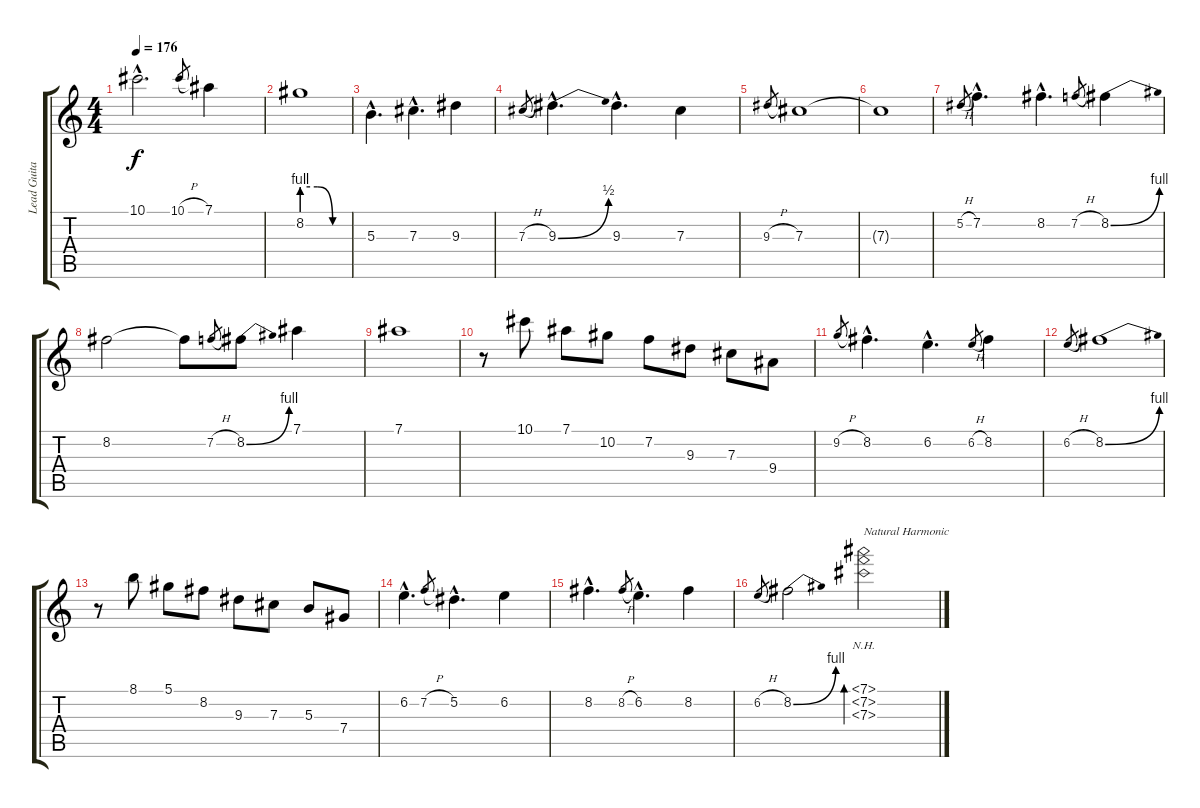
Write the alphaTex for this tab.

\track ("Lead Guitar" "Lead Guita") {instrument acousticguitarsteel}
\staff {score tabs}
\tuning (Eb4 Bb3 Gb3 Db3 Ab2 Eb2) {hide}
\ts (4 4)
\tempo 176
\clef g2
\ks c
10.1{hac}.2{d dy f} 10.1{h}.8{gr} 7.1.4 |
8.2{be (custom 0 4 20 4 40 0 60 0)}.1 |
5.3{hac}.4{d} 7.3{hac}.4{d} 9.3.4 |
7.3{h}.8{gr} 9.3{be (bend 0 0 60 2) hac}.4{d} 9.3{hac}.4{d} 7.3.4 |
9.3{h}.8{gr} 7.3.1 |
7.3{t}.1 |
5.2{h}.8{gr} 7.2{hac}.4{d} 8.2{hac}.4{d} 7.2{h}.8{gr} 8.2{be (bend 0 0 60 4)}.4 |
8.2.2 8.2{t}.8 7.2{h}.8{gr} 8.2{be (bend 0 0 60 4)}.8 7.1.4 |
7.1.1 |
r.8 10.1.8 7.1.8 10.2.8 7.2.8 9.3.8 7.3.8 9.4.8 |
9.2{h}.8{gr} 8.2{hac}.4{d} 6.2{hac}.4{d} 6.2{h}.8{gr} 8.2.4 |
6.2{h}.8{gr} 8.2{be (bend 0 0 60 4)}.1 |
r.8 8.1.8 5.1.8 8.2.8 9.3.8 7.3.8 5.3.8 7.4.8 |
6.2{hac}.4{d} 7.2{h}.8{gr} 5.2{hac}.4{d} 6.2.4 |
8.2{hac}.4{d} 8.2{h}.8{gr} 6.2{hac}.4{d} 8.2.4 |
6.2{h}.8{gr} 8.2{be (bend 0 0 60 4)}.2 (7.1{nh} 7.2{nh} 7.3{nh}).2{bd 240 txt "Natural Harmonic"}
